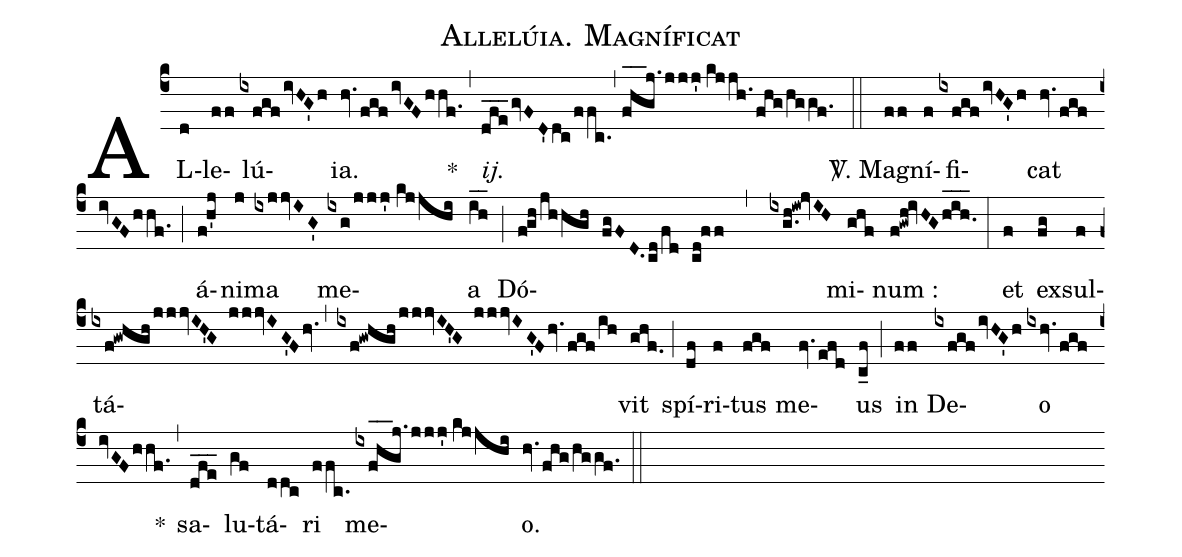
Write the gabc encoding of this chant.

name:Allelúia. Magníficat;
%%
(c4) AL(d)le(ff)lú(ixfgfivHG'h)ia.(hv.fgfivGFhhf.) *(,) <i>ij.</i>(dfe___gvFD'dc/ffc.,f_h_g_j.jjj'//kjjh./fhg/hggf.) (::)

<sp>V/</sp>. Ma(ff)gní(f)fi(ixfgfivHG'h)cat(hv.fgfivGFhhf.) (;) á(f!h'j)ni(j)ma(ixjjvIG') me(ixg/jjj'//kjjhi)a(ih__) (;) Dó(f!gh/jhhgh fgFD./cd/fd cd!ff,ixg.h!iw!jvIH)mi(ghf)num :(f!gwh!ivHGh_i_h._) (:)
et(f) ex(fg)sul(f)tá(ixf!gwhgh/jjjvIH'G jjjvIG'Fhv.,ixf!gwhgh/jjjvIH'G jjjvIG'Fhv.fgf/ih)vit(ghf.) (;) spí(df)ri(f)tus(fgf) me(fv.efd)us(c_f) (;) in(ff) De(ixfgfivHG'h)o(ixhv.fgfivGFhhf.) *(,) sa(dfe___)lu(gf)tá(ddc)ri(ffc.) me(ixf_h_g_j.jjj'//kjjhi)o.(hv.fhg/hggf.) (::)
